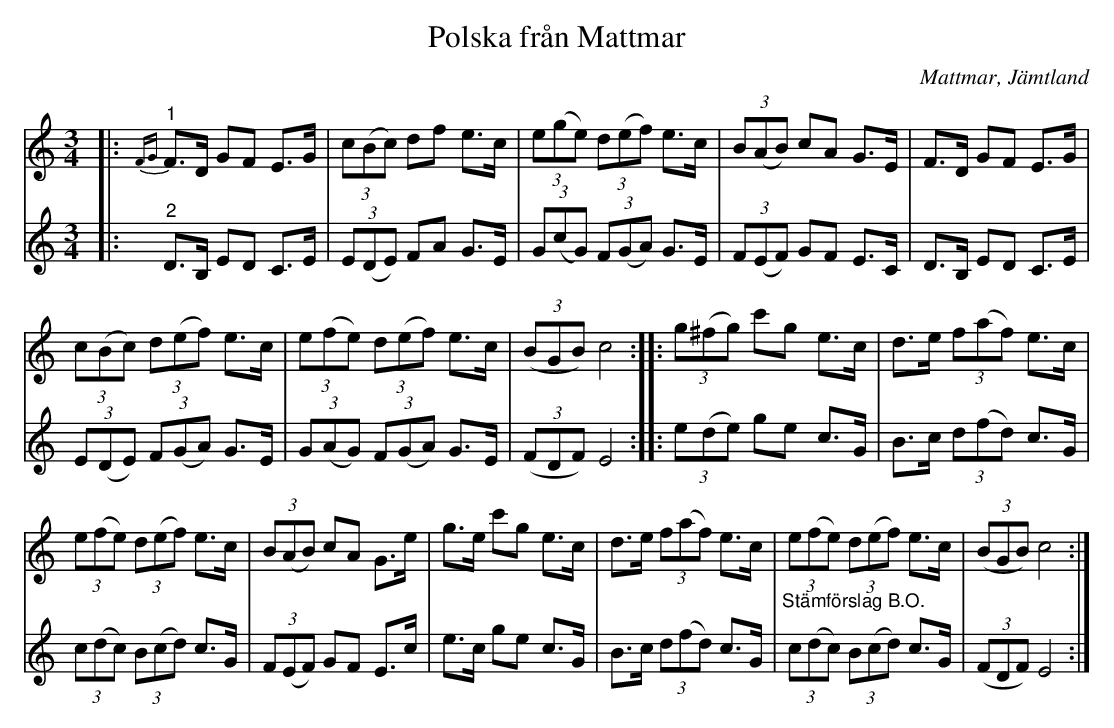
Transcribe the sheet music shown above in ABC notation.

X:1
T:Polska från Mattmar
O:Mattmar, Jämtland
L:1/8
M:3/4
K:C
V:1
|:"^1"{FG} F>D GF E>G | (3c(Bc) df e>c | (3e(ge) (3d(ef) e>c | (3B(AB) cA G>E | F>D GF E>G |
(3c(Bc) (3d(ef) e>c | (3e(fe) (3d(ef) e>c | (3(BGB) c4 :: (3g(^fg) c'g e>c | d>e (3f(af) e>c |
(3e(fe) (3d(ef) e>c | (3B(AB) cA G>e | g>e c'g e>c | d>e (3f(af) e>c | (3e(fe) (3d(ef) e>c | (3(BGB) c4 :|
V:2
|:"^2" D>B, ED C>E | (3E(DE) FA G>E | (3G(cG) (3F(GA) G>E | (3F(EF) GF E>C | D>B, ED C>E |
(3E(DE) (3F(GA) G>E | (3G(AG) (3F(GA) G>E | (3(FDF) E4 :: (3e(de) ge c>G | B>c (3d(fd) c>G |
(3c(dc) (3B(cd) c>G | (3F(EF) GF E>c | e>c ge c>G | B>c (3d(fd) c>G |
"^Stämförslag B.O." (3c(dc) (3B(cd) c>G | (3(FDF) E4 :|
